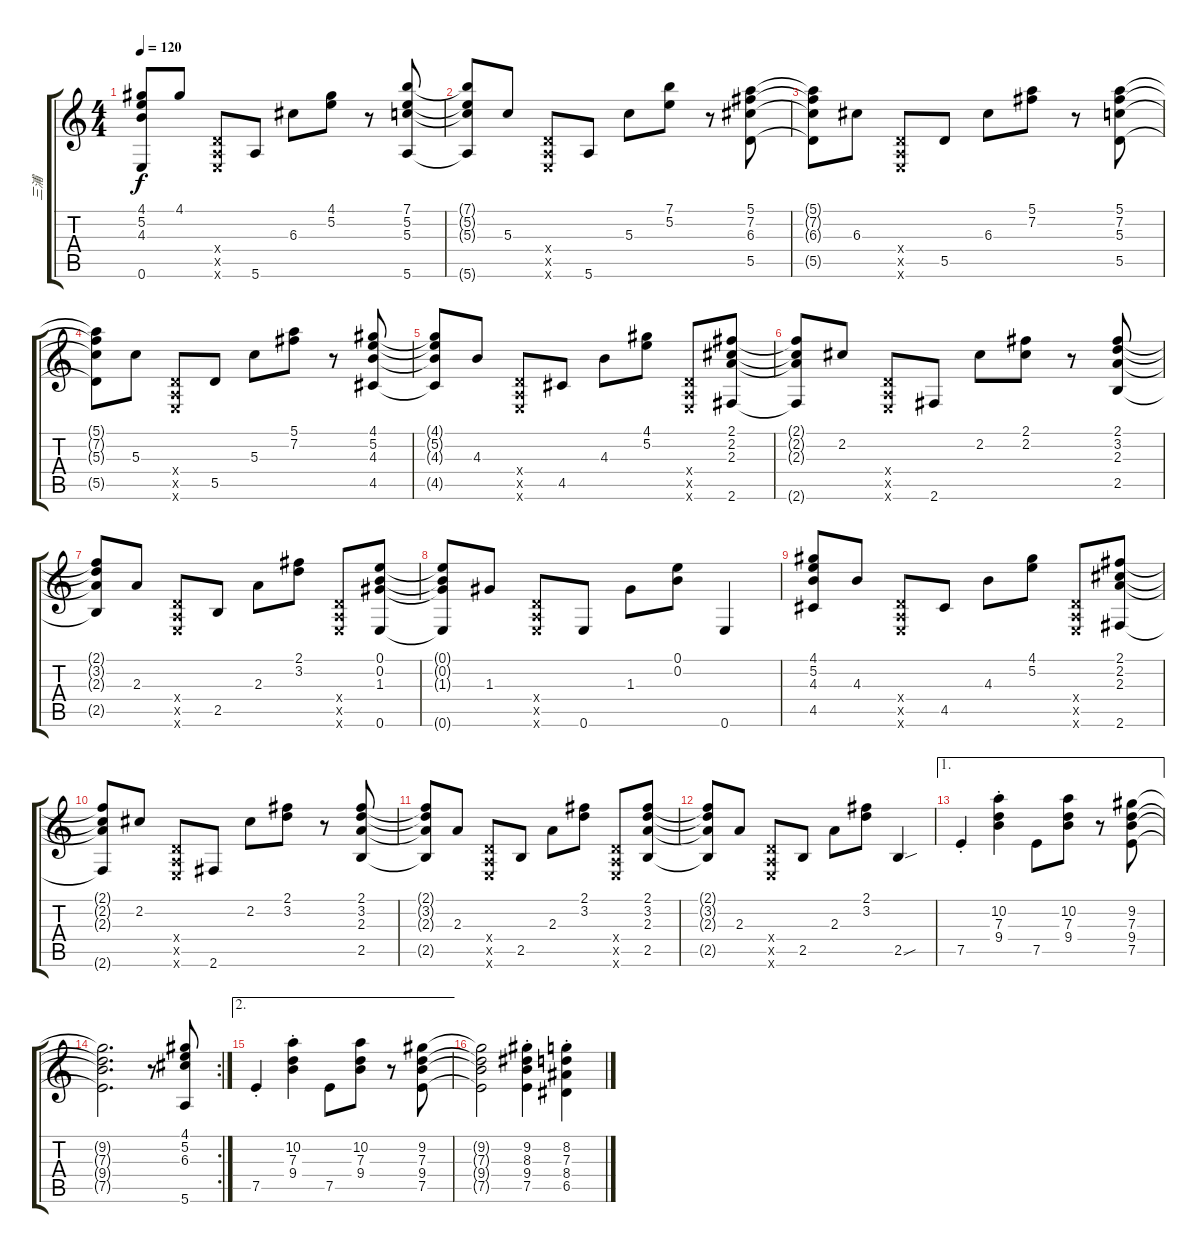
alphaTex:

\track ("三浦" "三浦") {instrument acousticguitarsteel}
\staff {score tabs}
\tuning (E4 B3 G3 D3 A2 E2) {hide}
\ts (4 4)
\tempo 120
\clef g2
\ks c
(4.1{t} 5.2{t} 4.3{t} 0.6{t}).8{dy f} 4.1.8 (0.4{x} 0.5{x} 0.6{x}).8 5.6.8 6.3.8 (4.1 5.2).8 r.8 (7.1 5.2 5.3 5.6).8 |
(7.1{t} 5.2{t} 5.3{t} 5.6{t}).8 5.3.8 (0.4{x} 0.5{x} 0.6{x}).8 5.6.8 5.3.8 (7.1 5.2).8 r.8 (5.1 7.2 6.3 5.5).8 |
(5.1{t} 7.2{t} 6.3{t} 5.5{t}).8 6.3.8 (0.4{x} 0.5{x} 0.6{x}).8 5.5.8 6.3.8 (5.1 7.2).8 r.8 (5.1 7.2 5.3 5.5).8 |
(5.1{t} 7.2{t} 5.3{t} 5.5{t}).8 5.3.8 (0.4{x} 0.5{x} 0.6{x}).8 5.5.8 5.3.8 (5.1 7.2).8 r.8 (4.1 5.2 4.3 4.5).8 |
(4.1{t} 5.2{t} 4.3{t} 4.5{t}).8 4.3.8 (0.4{x} 0.5{x} 0.6{x}).8 4.5.8 4.3.8 (4.1 5.2).8 (0.4{x} 0.5{x} 0.6{x}).8 (2.1 2.2 2.3 2.6).8 |
(2.1{t} 2.2{t} 2.3{t} 2.6{t}).8 2.2.8 (0.4{x} 0.5{x} 0.6{x}).8 2.6.8 2.2.8 (2.1 2.2).8 r.8 (2.1 3.2 2.3 2.5).8 |
(2.1{t} 3.2{t} 2.3{t} 2.5{t}).8 2.3.8 (0.4{x} 0.5{x} 0.6{x}).8 2.5.8 2.3.8 (2.1 3.2).8 (0.4{x} 0.5{x} 0.6{x}).8 (0.1 0.2 1.3 0.6).8 |
(0.1{t} 0.2{t} 1.3{t} 0.6{t}).8 1.3.8 (0.4{x} 0.5{x} 0.6{x}).8 0.6.8 1.3.8 (0.1 0.2).8 0.6.4 |
(4.1 5.2 4.3 4.5).8 4.3.8 (0.4{x} 0.5{x} 0.6{x}).8 4.5.8 4.3.8 (4.1 5.2).8 (0.4{x} 0.5{x} 0.6{x}).8 (2.1 2.2 2.3 2.6).8 |
(2.1{t} 2.2{t} 2.3{t} 2.6{t}).8 2.2.8 (0.4{x} 0.5{x} 0.6{x}).8 2.6.8 2.2.8 (2.1 3.2).8 r.8 (2.1 3.2 2.3 2.5).8 |
(2.1{t} 3.2{t} 2.3{t} 2.5{t}).8 2.3.8 (0.4{x} 0.5{x} 0.6{x}).8 2.5.8 2.3.8 (2.1 3.2).8 (0.4{x} 0.5{x} 0.6{x}).8 (2.1 3.2 2.3 2.5).8 |
(2.1{t} 3.2{t} 2.3{t} 2.5{t}).8 2.3.8 (0.4{x} 0.5{x} 0.6{x}).8 2.5.8 2.3.8 (2.1 3.2).8 2.5{sou}.4 |
\ae 1
7.5{st}.4 (10.2 7.3{st} 9.4).4 7.5.8 (10.2 7.3 9.4).8 r.8 (9.2 7.3 9.4 7.5).8 |
\rc 2
(9.2{t} 7.3{t} 9.4{t} 7.5{t}).2{d} r.8 (4.1 5.2 6.3 5.6).8 |
\ae 2
7.5{st}.4 (10.2 7.3{st} 9.4).4 7.5.8 (10.2 7.3 9.4).8 r.8 (9.2 7.3 9.4 7.5).8 |
(9.2{t} 7.3{t} 9.4{t} 7.5{t}).2 (9.2 8.3 9.4 7.5{st}).4 (8.2 7.3{st} 8.4 6.5).4
